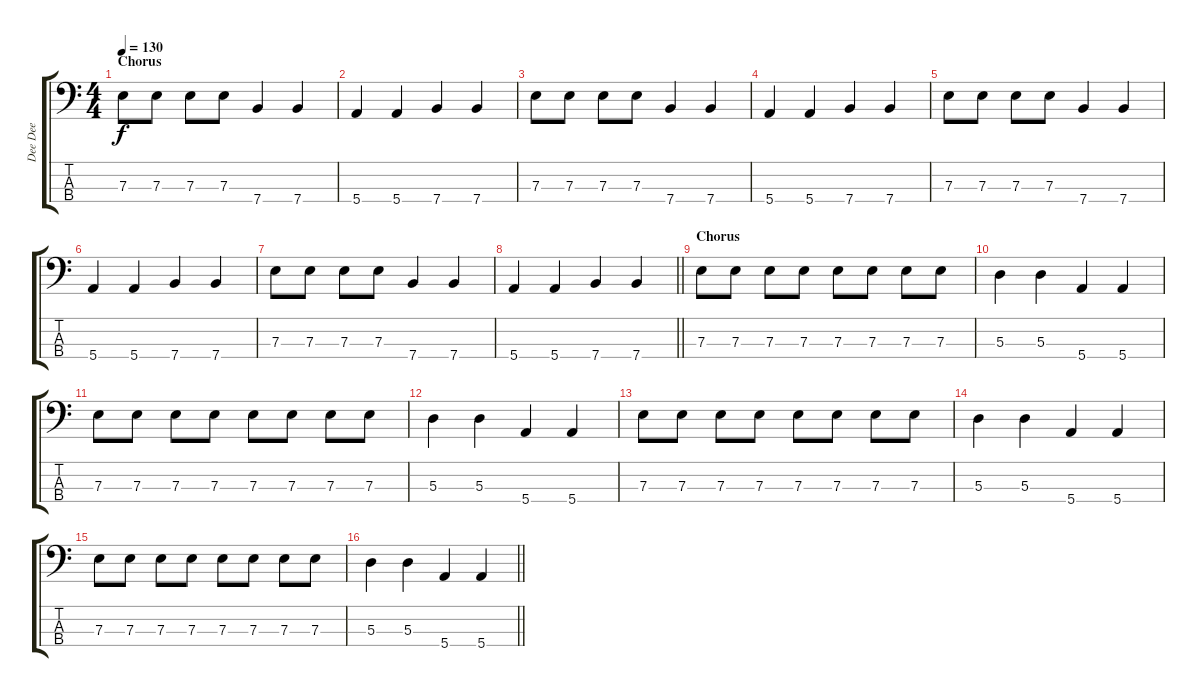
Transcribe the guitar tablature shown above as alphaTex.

\track ("Dee Dee" "Dee Dee") {instrument electricbassfinger}
\staff {score tabs}
\tuning (G2 D2 A1 E1) {hide}
\ts (4 4)
\section ("" "Chorus")
\tempo 130
\clef f4
\ks c
7.3.8{dy f} 7.3.8 7.3.8 7.3.8 7.4.4 7.4.4 |
5.4.4 5.4.4 7.4.4 7.4.4 |
7.3.8 7.3.8 7.3.8 7.3.8 7.4.4 7.4.4 |
5.4.4 5.4.4 7.4.4 7.4.4 |
7.3.8 7.3.8 7.3.8 7.3.8 7.4.4 7.4.4 |
5.4.4 5.4.4 7.4.4 7.4.4 |
7.3.8 7.3.8 7.3.8 7.3.8 7.4.4 7.4.4 |
\barLineRight lightlight
5.4.4 5.4.4 7.4.4 7.4.4 |
\section ("" "Chorus")
7.3.8 7.3.8 7.3.8 7.3.8 7.3.8 7.3.8 7.3.8 7.3.8 |
5.3.4 5.3.4 5.4.4 5.4.4 |
7.3.8 7.3.8 7.3.8 7.3.8 7.3.8 7.3.8 7.3.8 7.3.8 |
5.3.4 5.3.4 5.4.4 5.4.4 |
7.3.8 7.3.8 7.3.8 7.3.8 7.3.8 7.3.8 7.3.8 7.3.8 |
5.3.4 5.3.4 5.4.4 5.4.4 |
7.3.8 7.3.8 7.3.8 7.3.8 7.3.8 7.3.8 7.3.8 7.3.8 |
\barLineRight lightlight
5.3.4 5.3.4 5.4.4 5.4.4
